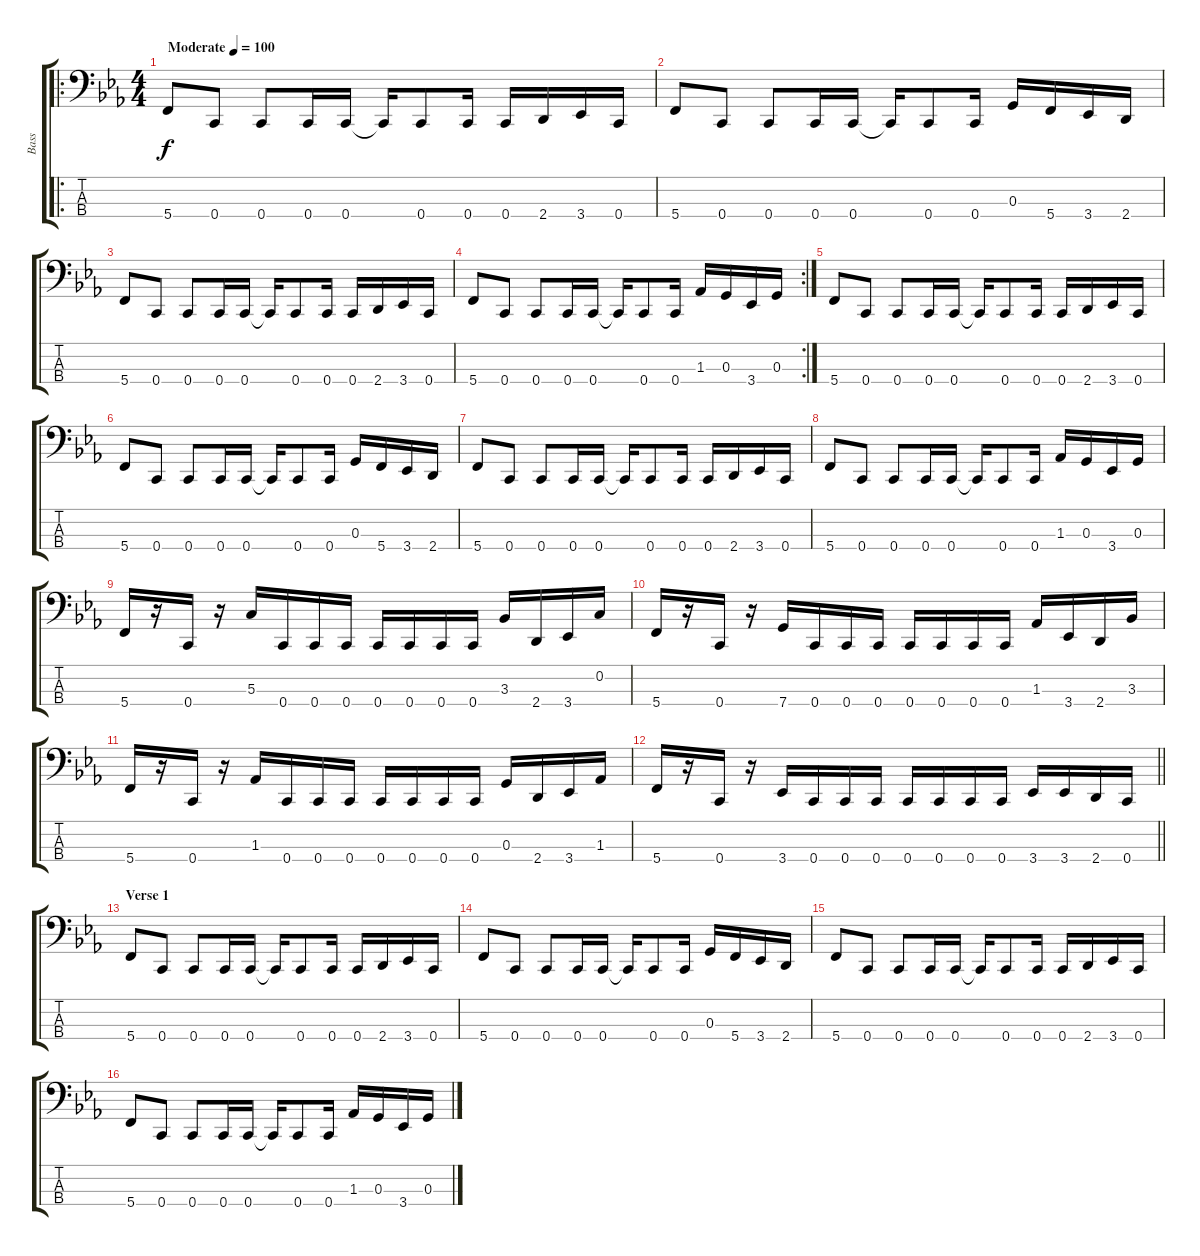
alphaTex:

\track ("Bass" "Bass") {instrument electricbasspick}
\staff {score tabs}
\tuning (F2 C2 G1 C1) {hide}
\ro
\ts (4 4)
\tempo (100 "Moderate")
\clef f4
\ks eb
5.4.8{dy f instrument electricbasspick} 0.4.8 0.4.8 0.4.16 0.4.16 0.4{t}.16 0.4.8 0.4.16 0.4.16 2.4.16 3.4.16 0.4.16 |
5.4.8 0.4.8 0.4.8 0.4.16 0.4.16 0.4{t}.16 0.4.8 0.4.16 0.3.16 5.4.16 3.4.16 2.4.16 |
5.4.8 0.4.8 0.4.8 0.4.16 0.4.16 0.4{t}.16 0.4.8 0.4.16 0.4.16 2.4.16 3.4.16 0.4.16 |
\rc 2
5.4.8 0.4.8 0.4.8 0.4.16 0.4.16 0.4{t}.16 0.4.8 0.4.16 1.3.16 0.3.16 3.4.16 0.3.16 |
5.4.8 0.4.8 0.4.8 0.4.16 0.4.16 0.4{t}.16 0.4.8 0.4.16 0.4.16 2.4.16 3.4.16 0.4.16 |
5.4.8 0.4.8 0.4.8 0.4.16 0.4.16 0.4{t}.16 0.4.8 0.4.16 0.3.16 5.4.16 3.4.16 2.4.16 |
5.4.8 0.4.8 0.4.8 0.4.16 0.4.16 0.4{t}.16 0.4.8 0.4.16 0.4.16 2.4.16 3.4.16 0.4.16 |
5.4.8 0.4.8 0.4.8 0.4.16 0.4.16 0.4{t}.16 0.4.8 0.4.16 1.3.16 0.3.16 3.4.16 0.3.16 |
5.4.16 r.16 0.4.16 r.16 5.3.16 0.4.16 0.4.16 0.4.16 0.4.16 0.4.16 0.4.16 0.4.16 3.3.16 2.4.16 3.4.16 0.2.16 |
5.4.16 r.16 0.4.16 r.16 7.4.16 0.4.16 0.4.16 0.4.16 0.4.16 0.4.16 0.4.16 0.4.16 1.3.16 3.4.16 2.4.16 3.3.16 |
5.4.16 r.16 0.4.16 r.16 1.3.16 0.4.16 0.4.16 0.4.16 0.4.16 0.4.16 0.4.16 0.4.16 0.3.16 2.4.16 3.4.16 1.3.16 |
\barLineRight lightlight
5.4.16 r.16 0.4.16 r.16 3.4.16 0.4.16 0.4.16 0.4.16 0.4.16 0.4.16 0.4.16 0.4.16 3.4.16 3.4.16 2.4.16 0.4.16 |
\section ("" "Verse 1")
5.4.8 0.4.8 0.4.8 0.4.16 0.4.16 0.4{t}.16 0.4.8 0.4.16 0.4.16 2.4.16 3.4.16 0.4.16 |
5.4.8 0.4.8 0.4.8 0.4.16 0.4.16 0.4{t}.16 0.4.8 0.4.16 0.3.16 5.4.16 3.4.16 2.4.16 |
5.4.8 0.4.8 0.4.8 0.4.16 0.4.16 0.4{t}.16 0.4.8 0.4.16 0.4.16 2.4.16 3.4.16 0.4.16 |
5.4.8 0.4.8 0.4.8 0.4.16 0.4.16 0.4{t}.16 0.4.8 0.4.16 1.3.16 0.3.16 3.4.16 0.3.16
